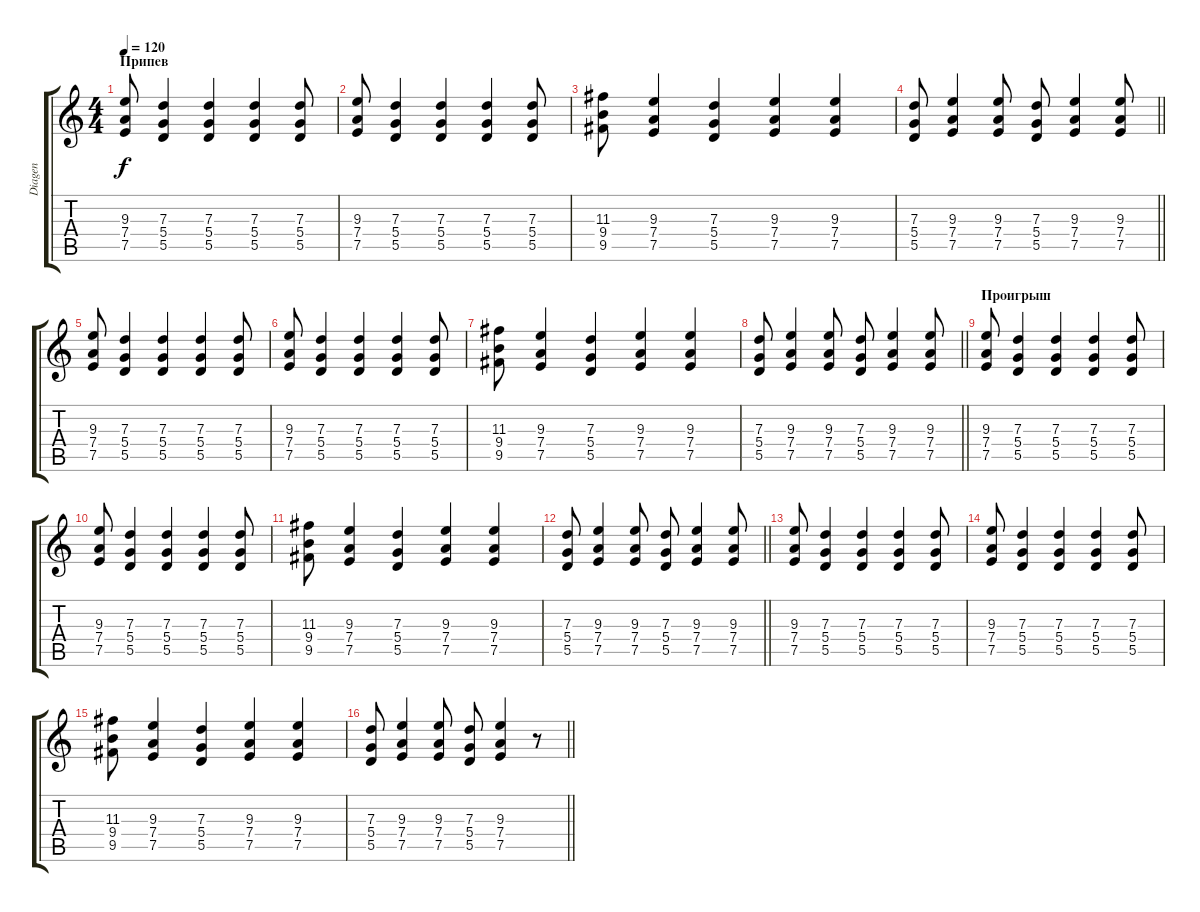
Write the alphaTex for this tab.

\track ("Diagen" "Diagen") {instrument distortionguitar}
\staff {score tabs}
\tuning (E4 B3 G3 D3 A2 E2) {hide}
\ts (4 4)
\section ("" "Припев")
\tempo 120
\clef g2
\ks c
(9.3 7.4 7.5).8{dy f volume 11} (7.3 5.4 5.5).4 (7.3 5.4 5.5).4 (7.3 5.4 5.5).4 (7.3 5.4 5.5).8 |
(9.3 7.4 7.5).8 (7.3 5.4 5.5).4 (7.3 5.4 5.5).4 (7.3 5.4 5.5).4 (7.3 5.4 5.5).8 |
(11.3 9.4 9.5).8 (9.3 7.4 7.5).4 (7.3 5.4 5.5).4 (9.3 7.4 7.5).4 (9.3 7.4 7.5).4 |
\barLineRight lightlight
(7.3 5.4 5.5).8 (9.3 7.4 7.5).4 (9.3 7.4 7.5).8 (7.3 5.4 5.5).8 (9.3 7.4 7.5).4 (9.3 7.4 7.5).8 |
(9.3 7.4 7.5).8 (7.3 5.4 5.5).4 (7.3 5.4 5.5).4 (7.3 5.4 5.5).4 (7.3 5.4 5.5).8 |
(9.3 7.4 7.5).8 (7.3 5.4 5.5).4 (7.3 5.4 5.5).4 (7.3 5.4 5.5).4 (7.3 5.4 5.5).8 |
(11.3 9.4 9.5).8 (9.3 7.4 7.5).4 (7.3 5.4 5.5).4 (9.3 7.4 7.5).4 (9.3 7.4 7.5).4 |
\barLineRight lightlight
(7.3 5.4 5.5).8 (9.3 7.4 7.5).4 (9.3 7.4 7.5).8 (7.3 5.4 5.5).8 (9.3 7.4 7.5).4 (9.3 7.4 7.5).8 |
\section ("" "Проигрыш")
(9.3 7.4 7.5).8{volume 16} (7.3 5.4 5.5).4 (7.3 5.4 5.5).4 (7.3 5.4 5.5).4 (7.3 5.4 5.5).8 |
(9.3 7.4 7.5).8 (7.3 5.4 5.5).4 (7.3 5.4 5.5).4 (7.3 5.4 5.5).4 (7.3 5.4 5.5).8 |
(11.3 9.4 9.5).8 (9.3 7.4 7.5).4 (7.3 5.4 5.5).4 (9.3 7.4 7.5).4 (9.3 7.4 7.5).4 |
\barLineRight lightlight
(7.3 5.4 5.5).8 (9.3 7.4 7.5).4 (9.3 7.4 7.5).8 (7.3 5.4 5.5).8 (9.3 7.4 7.5).4 (9.3 7.4 7.5).8 |
(9.3 7.4 7.5).8 (7.3 5.4 5.5).4 (7.3 5.4 5.5).4 (7.3 5.4 5.5).4 (7.3 5.4 5.5).8 |
(9.3 7.4 7.5).8 (7.3 5.4 5.5).4 (7.3 5.4 5.5).4 (7.3 5.4 5.5).4 (7.3 5.4 5.5).8 |
(11.3 9.4 9.5).8 (9.3 7.4 7.5).4 (7.3 5.4 5.5).4 (9.3 7.4 7.5).4 (9.3 7.4 7.5).4 |
\barLineRight lightlight
(7.3 5.4 5.5).8 (9.3 7.4 7.5).4 (9.3 7.4 7.5).8 (7.3 5.4 5.5).8 (9.3 7.4 7.5).4 r.8
